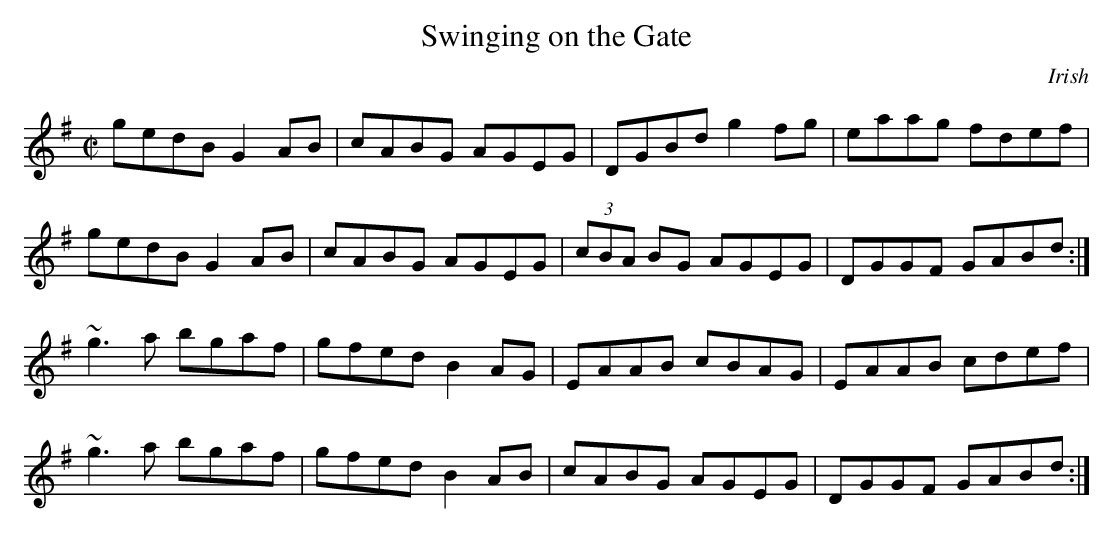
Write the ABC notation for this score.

X:1
T:Swinging on the Gate
M:C|
K:G
gedB G2 AB | cABG AGEG | DGBd g2 fg | eaag fdef |
gedB G2 AB | cABG AGEG | (3cBA BG AGEG | DGGF GABd :|
~g3 a bgaf | gfed B2 AG | EAAB cBAG | EAAB cdef |
~g3 a bgaf | gfed B2 AB | cABG AGEG | DGGF GABd :|
